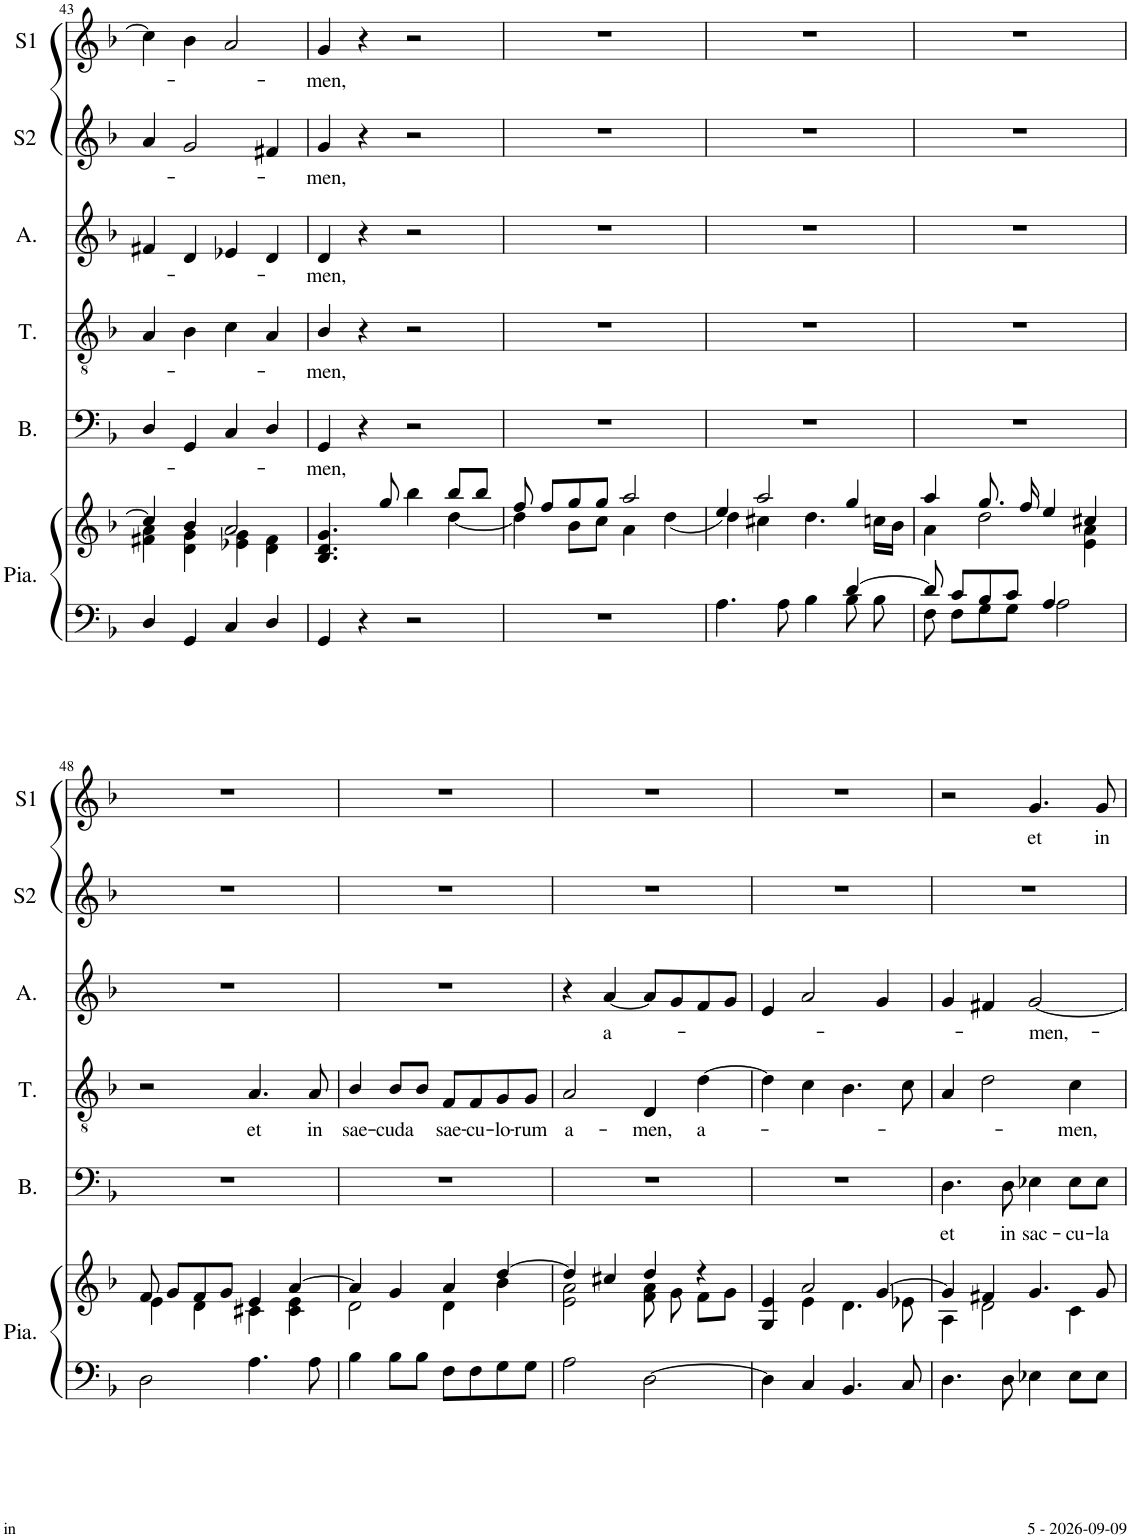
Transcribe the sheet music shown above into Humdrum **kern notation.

**kern	**kern	**kern	**text	**kern	**text	**kern	**text	**kern	**text	**kern	**text
*part6	*part6	*part5	*part5	*part4	*part4	*part3	*part3	*part2	*part2	*part1	*part1
*staff7	*staff6	*staff5	*staff5	*staff4	*staff4	*staff3	*staff3	*staff2	*staff2	*staff1	*staff1
*I"Piano	*	*I"Basse	*	*I"Ténor	*	*I"Alto	*	*I"Soprano 2	*	*I"Soprano 1	*
*I'Pia.	*	*I'B.	*	*I'T.	*	*I'A.	*	*I'S2	*	*I'S1	*
!!LO:PB:g=z
*clefF4	*clefG2	*clefF4	*	*clefGv2	*	*clefG2	*	*clefG2	*	*clefG2	*
*k[b-]	*k[b-]	*k[b-]	*	*k[b-]	*	*k[b-]	*	*k[b-]	*	*k[b-]	*
*M4/4	*M4/4	*M4/4	*	*M4/4	*	*M4/4	*	*M4/4	*	*M4/4	*
*met(c)	*met(c)	*met(c)	*	*met(c)	*	*met(c)	*	*met(c)	*	*met(c)	*
=43	=43	=43	=43	=43	=43	=43	=43	=43	=43	=43	=43
*	*^	*	*	*	*	*	*	*	*	*	*
4D/	4cc/]	4f#X\ 4a\	4D/	.	4A/	.	4f#X/	.	4a/	.	4cc\]	.
4GG/	4b-/	4d\ 4g\	4GG/	.	4B-\	.	4d/	.	2g/	.	4b-\	.
4C/	2a/	4e-X\ 4g\	4C/	.	4c\	.	4e-X/	.	.	.	2a/	.
4D/	.	4d\ 4f#\	4D/	.	4A/	.	4d/	.	4f#X/	.	.	.
=44	=44	=44	=44	=44	=44	=44	=44	=44	=44	=44	=44	=44
!	!	!	!	!LO:LY:b	!	!LO:LY:b	!	!LO:LY:b	!	!LO:LY:b	!	!LO:LY:b
4GG/	4.B-/ 4.d/ 4.g/	2.ryy	4GG/	men,	4B-/	-men,	4d/	-men,	4g/	-men,	4g/	-men,
4r	.	.	4r	.	4r	.	4r	.	4r	.	4r	.
.	8gg/	.	.	.	.	.	.	.	.	.	.	.
2r	4bb-\	.	2r	.	2r	.	2r	.	2r	.	2r	.
.	8bb-/L	[4dd\	.	.	.	.	.	.	.	.	.	.
.	8bb-/J	.	.	.	.	.	.	.	.	.	.	.
=45	=45	=45	=45	=45	=45	=45	=45	=45	=45	=45	=45	=45
1r	8ff/	4dd\]	1r	.	1r	.	1r	.	1r	.	1r	.
.	8ff/L	.	.	.	.	.	.	.	.	.	.	.
.	8gg/	8b-\L	.	.	.	.	.	.	.	.	.	.
.	8gg/J	8cc\J	.	.	.	.	.	.	.	.	.	.
.	2aa/	4a\	.	.	.	.	.	.	.	.	.	.
.	.	(4dd\	.	.	.	.	.	.	.	.	.	.
=46	=46	=46	=46	=46	=46	=46	=46	=46	=46	=46	=46	=46
*^	*	*	*	*	*	*	*	*	*	*	*	*
4.A\	2.ryy	4ee/)	4dd\	1r	.	1r	.	1r	.	1r	.	1r	.
.	.	2aa/	4cc#X\	.	.	.	.	.	.	.	.	.	.
8A\	.	.	.	.	.	.	.	.	.	.	.	.	.
4B-\	.	.	4.dd\	.	.	.	.	.	.	.	.	.	.
[4d/	8B-\	4gg/	.	.	.	.	.	.	.	.	.	.	.
.	8B-\	.	16ccn\LL	.	.	.	.	.	.	.	.	.	.
.	.	.	16b-\JJ	.	.	.	.	.	.	.	.	.	.
=47	=47	=47	=47	=47	=47	=47	=47	=47	=47	=47	=47	=47	=47
8d/]	8F\	4aa/	4a\	1r	.	1r	.	1r	.	1r	.	1r	.
8c/L	8F\L	.	.	.	.	.	.	.	.	.	.	.	.
8B-/	8G\	8.gg/	2dd\	.	.	.	.	.	.	.	.	.	.
8c/J	8G\J	.	.	.	.	.	.	.	.	.	.	.	.
.	.	16ff/	.	.	.	.	.	.	.	.	.	.	.
4A/	2A\	4ee/	.	.	.	.	.	.	.	.	.	.	.
4ryy	.	4cc#X/	4e\ 4a\	.	.	.	.	.	.	.	.	.	.
*v	*v	*	*	*	*	*	*	*	*	*	*	*	*
!!LO:LB:g=z
=48	=48	=48	=48	=48	=48	=48	=48	=48	=48	=48	=48	=48
2D\	8f/	4e\	1r	.	2r	.	1r	.	1r	.	1r	.
.	8g/L	.	.	.	.	.	.	.	.	.	.	.
.	8f/	4d\	.	.	.	.	.	.	.	.	.	.
.	8g/J	.	.	.	.	.	.	.	.	.	.	.
!	!	!	!	!	!	!LO:LY:b	!	!	!	!	!	!
4.A\	4e/	4c#X\	.	.	4.A/	et	.	.	.	.	.	.
.	[4a/	4c#\ 4e\	.	.	.	.	.	.	.	.	.	.
!	!	!	!	!	!	!LO:LY:b	!	!	!	!	!	!
8A\	.	.	.	.	8A/	in	.	.	.	.	.	.
=49	=49	=49	=49	=49	=49	=49	=49	=49	=49	=49	=49	=49
!	!	!	!	!	!	!LO:LY:b	!	!	!	!	!	!
4B-\	4a/]	2d\	1r	.	4B-/	sae-	1r	.	1r	.	1r	.
!	!	!	!	!	!	!LO:LY:b	!	!	!	!	!	!
8B-\L	4g/	.	.	.	8B-/L	-cuda	.	.	.	.	.	.
8B-\J	.	.	.	.	8B-/J	.	.	.	.	.	.	.
!	!	!	!	!	!	!LO:LY:b	!	!	!	!	!	!
8F\L	4a/	4d\	.	.	8F/L	sae-	.	.	.	.	.	.
!	!	!	!	!	!	!LO:LY:b	!	!	!	!	!	!
8F\	.	.	.	.	8F/	-cu-	.	.	.	.	.	.
!	!	!	!	!	!	!LO:LY:b	!	!	!	!	!	!
8G\	[4dd/	4b-\	.	.	8G/	-lo-	.	.	.	.	.	.
!	!	!	!	!	!	!LO:LY:b	!	!	!	!	!	!
8G\J	.	.	.	.	8G/J	-rum	.	.	.	.	.	.
=50	=50	=50	=50	=50	=50	=50	=50	=50	=50	=50	=50	=50
!	!	!	!	!	!	!LO:LY:b	!	!	!	!	!	!
2A\	4dd/]	2e\ 2a\	1r	.	2A/	a-	4r	.	1r	.	1r	.
!	!	!	!	!	!	!	!	!LO:LY:b	!	!	!	!
.	4cc#X/	.	.	.	.	.	[4a/	a-	.	.	.	.
!	!	!	!	!	!	!LO:LY:b	!	!	!	!	!	!
[2D\	4dd/	8f\ 8a\	.	.	4D/	-men,	8a/L]	.	.	.	.	.
.	.	8g\	.	.	.	.	8g/	.	.	.	.	.
!	!	!	!	!	!	!LO:LY:b	!	!	!	!	!	!
.	4r	8f\L	.	.	[4d\	a-	8f/	.	.	.	.	.
.	.	8g\J	.	.	.	.	8g/J	.	.	.	.	.
=51	=51	=51	=51	=51	=51	=51	=51	=51	=51	=51	=51	=51
4D\]	4e/	4G/	1r	.	4d\]	.	4e/	.	1r	.	1r	.
4C/	2a/	4e\	.	.	4c\	.	2a/	.	.	.	.	.
4.BB-/	.	4.d\	.	.	4.B-\	.	.	.	.	.	.	.
.	[4g/	.	.	.	.	.	4g/	.	.	.	.	.
8C/	.	8e-X\	.	.	8c\	.	.	.	.	.	.	.
=52	=52	=52	=52	=52	=52	=52	=52	=52	=52	=52	=52	=52
!	!	!	!	!LO:LY:b	!	!	!	!	!	!	!	!
4.D\	4g/]	4A\	4.D\	et	4A/	.	4g/	.	1r	.	2r	.
.	4f#X/	2d\	.	.	2d\	.	4f#X/	.	.	.	.	.
!	!	!	!	!LO:LY:b	!	!	!	!	!	!	!	!
8D\	.	.	8D\	in	.	.	.	.	.	.	.	.
!	!	!	!	!LO:LY:b	!	!	!	!LO:LY:b	!	!	!	!LO:LY:b
4E-X\	4.g/	.	4E-X\	sac-	.	.	[2g/	-men,-	.	.	4.g/	et
!	!	!	!	!LO:LY:b	!	!LO:LY:b	!	!	!	!	!	!
8E-\L	.	4c\	8E-\L	-cu-	4c\	men,	.	.	.	.	.	.
!	!	!	!	!LO:LY:b	!	!	!	!	!	!	!	!LO:LY:b
8E-\J	8g/	.	8E-\J	-la	.	.	.	.	.	.	8g/	in
*	*v	*v	*	*	*	*	*	*	*	*	*	*
=	=	=	=	=	=	=	=	=	=	=	=
*-	*-	*-	*-	*-	*-	*-	*-	*-	*-	*-	*-
